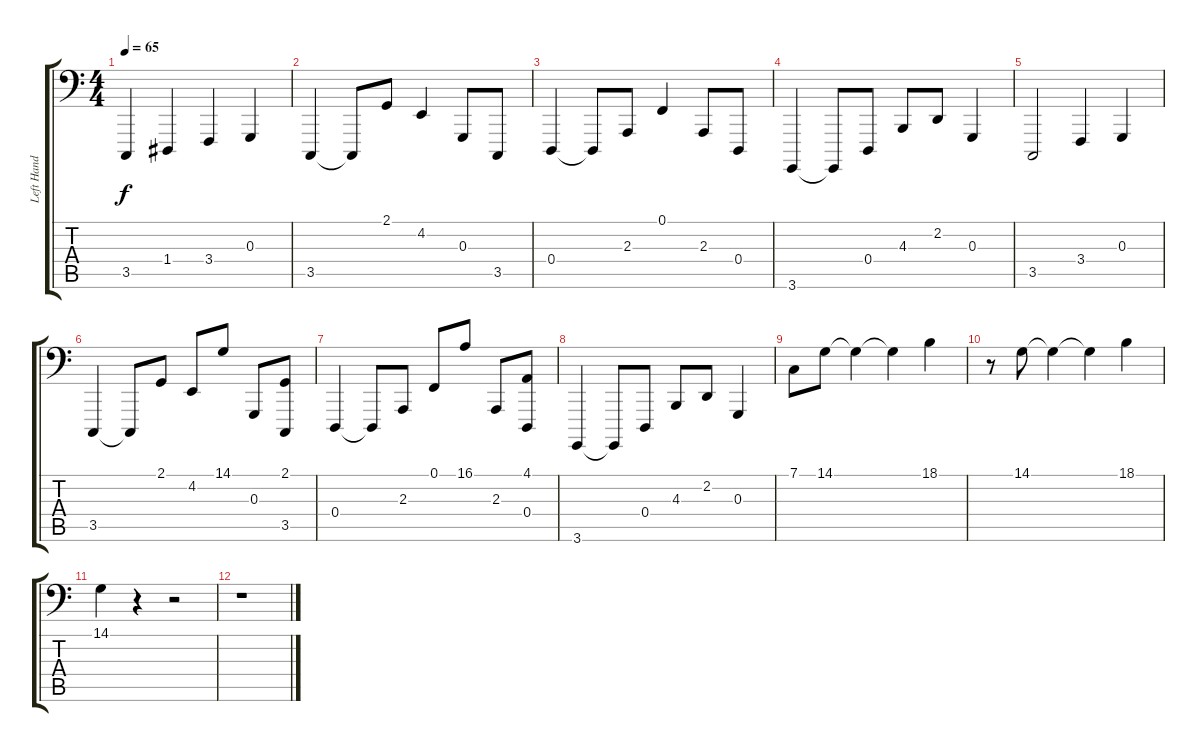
\track ("Left Hand" "Left Hand") {instrument acousticgrandpiano}
\staff {score tabs}
\tuning (F2 C2 G1 D1 A0 E0) {hide}
\ts (4 4)
\tempo 65
\clef f4
\ks c
3.5.4{dy f} 1.4.4 3.4.4 0.3.4 |
3.5.4 3.5{t}.8 2.1.8 4.2.4 0.3.8 3.5.8 |
0.4.4 0.4{t}.8 2.3.8 0.1.4 2.3.8 0.4.8 |
3.6.4 3.6{t}.8 0.4.8 4.3.8 2.2.8 0.3.4 |
3.5.2 3.4.4 0.3.4 |
3.5.4 3.5{t}.8 2.1.8 4.2.8 14.1.8 0.3.8 (2.1 3.5).8 |
0.4.4 0.4{t}.8 2.3.8 0.1.8 16.1.8 2.3.8 (4.1 0.4).8 |
3.6.4 3.6{t}.8 0.4.8 4.3.8 2.2.8 0.3.4 |
7.1.8 14.1.8 14.1{t}.4 14.1{t}.4 18.1.4 |
r.8 14.1.8 14.1{t}.4 14.1{t}.4 18.1.4 |
14.1.4 r.4 r.2 |
r.1
